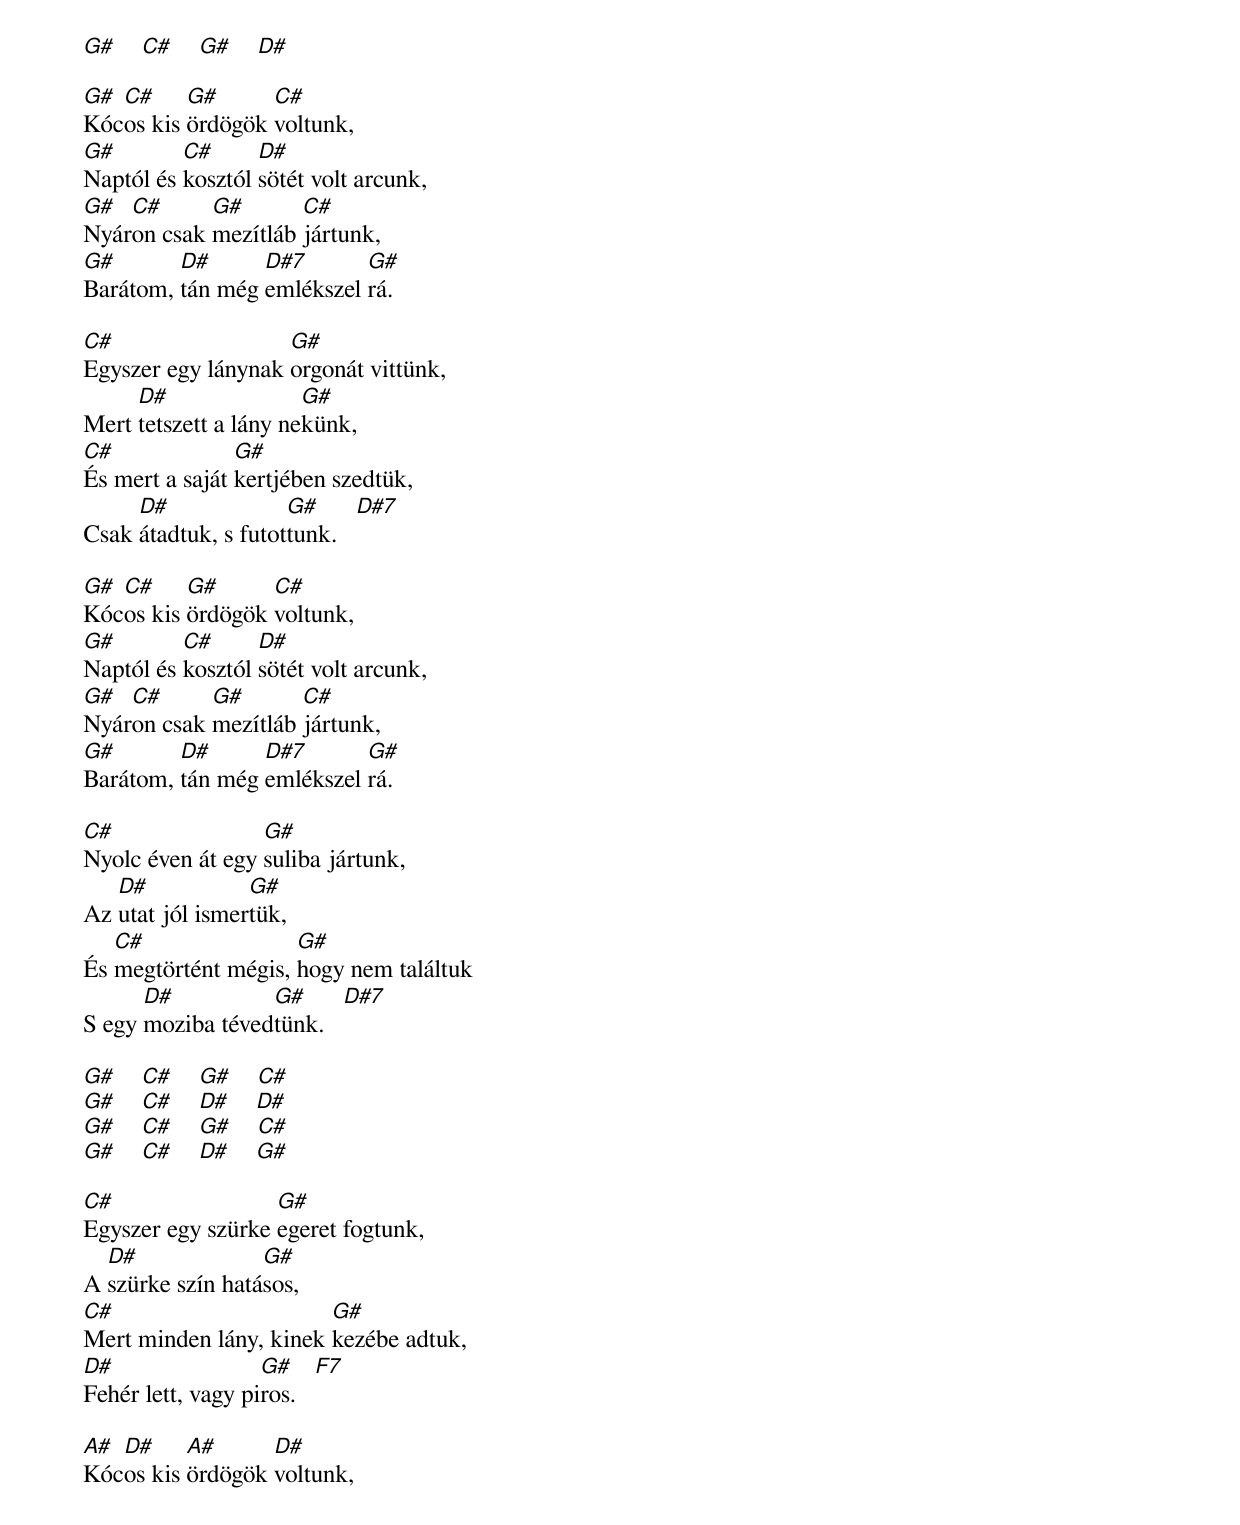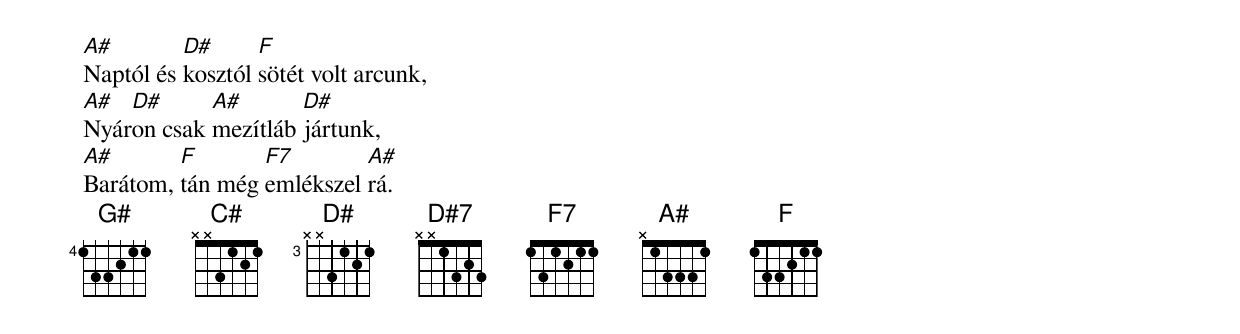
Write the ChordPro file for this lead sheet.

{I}
[G#]    [C#]    [G#]    [D#]

{C}
[G#]Kóc[C#]os kis [G#]ördögök [C#]voltunk,
[G#]Naptól és [C#]kosztól [D#]sötét volt arcunk,
[G#]Nyár[C#]on csak [G#]mezítláb [C#]jártunk,
[G#]Barátom, [D#]tán még [D#7]emlékszel [G#]rá.

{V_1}
[C#]Egyszer egy lánynak [G#]orgonát vittünk,
Mert [D#]tetszett a lány ne[G#]künk,
[C#]És mert a saját [G#]kertjében szedtük,
Csak [D#]átadtuk, s futot[G#]tunk.   [D#7]

{C}
[G#]Kóc[C#]os kis [G#]ördögök [C#]voltunk,
[G#]Naptól és [C#]kosztól [D#]sötét volt arcunk,
[G#]Nyár[C#]on csak [G#]mezítláb [C#]jártunk,
[G#]Barátom, [D#]tán még [D#7]emlékszel [G#]rá.

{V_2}
[C#]Nyolc éven át egy [G#]suliba jártunk,
Az [D#]utat jól ismer[G#]tük,
És [C#]megtörtént mégis, [G#]hogy nem találtuk
S egy [D#]moziba téved[G#]tünk.   [D#7]

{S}
[G#]    [C#]    [G#]    [C#]
[G#]    [C#]    [D#]    [D#]
[G#]    [C#]    [G#]    [C#]
[G#]    [C#]    [D#]    [G#]

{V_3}
[C#]Egyszer egy szürke [G#]egeret fogtunk,
A [D#]szürke szín hatá[G#]sos,
[C#]Mert minden lány, kinek [G#]kezébe adtuk,
[D#]Fehér lett, vagy pi[G#]ros.   [F7]

{C}
[A#]Kóc[D#]os kis [A#]ördögök [D#]voltunk,
[A#]Naptól és [D#]kosztól [F]sötét volt arcunk,
[A#]Nyár[D#]on csak [A#]mezítláb [D#]jártunk,
[A#]Barátom, [F]tán még [F7]emlékszel [A#]rá.
